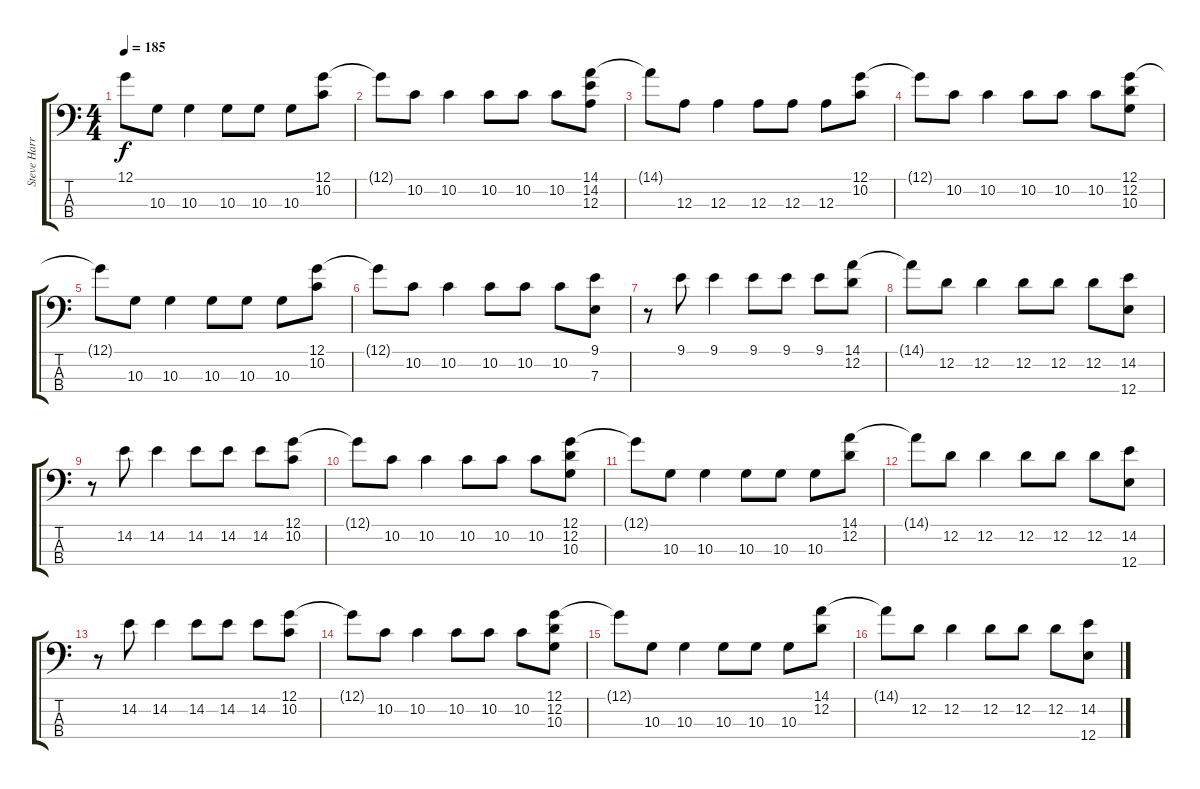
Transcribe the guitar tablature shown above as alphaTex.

\track ("Steve Harris" "Steve Harr") {instrument electricbasspick}
\staff {score tabs}
\tuning (G2 D2 A1 E1) {hide}
\ts (4 4)
\tempo 185
\clef f4
\ks c
12.1{t}.8{dy f} 10.3.8 10.3.4 10.3.8 10.3.8 10.3.8 (12.1 10.2).8 |
12.1{t}.8 10.2.8 10.2.4 10.2.8 10.2.8 10.2.8 (14.1 14.2 12.3).8 |
14.1{t}.8 12.3.8 12.3.4 12.3.8 12.3.8 12.3.8 (12.1 10.2).8 |
12.1{t}.8 10.2.8 10.2.4 10.2.8 10.2.8 10.2.8 (12.1 12.2 10.3).8 |
12.1{t}.8 10.3.8 10.3.4 10.3.8 10.3.8 10.3.8 (12.1 10.2).8 |
12.1{t}.8 10.2.8 10.2.4 10.2.8 10.2.8 10.2.8 (9.1 7.3).8 |
r.8 9.1.8 9.1.4 9.1.8 9.1.8 9.1.8 (14.1 12.2).8 |
14.1{t}.8 12.2.8 12.2.4 12.2.8 12.2.8 12.2.8 (14.2 12.4).8 |
r.8 14.2.8 14.2.4 14.2.8 14.2.8 14.2.8 (12.1 10.2).8 |
12.1{t}.8 10.2.8 10.2.4 10.2.8 10.2.8 10.2.8 (12.1 12.2 10.3).8 |
12.1{t}.8 10.3.8 10.3.4 10.3.8 10.3.8 10.3.8 (14.1 12.2).8 |
14.1{t}.8 12.2.8 12.2.4 12.2.8 12.2.8 12.2.8 (14.2 12.4).8 |
r.8 14.2.8 14.2.4 14.2.8 14.2.8 14.2.8 (12.1 10.2).8 |
12.1{t}.8 10.2.8 10.2.4 10.2.8 10.2.8 10.2.8 (12.1 12.2 10.3).8 |
12.1{t}.8 10.3.8 10.3.4 10.3.8 10.3.8 10.3.8 (14.1 12.2).8 |
14.1{t}.8 12.2.8 12.2.4 12.2.8 12.2.8 12.2.8 (14.2 12.4).8
